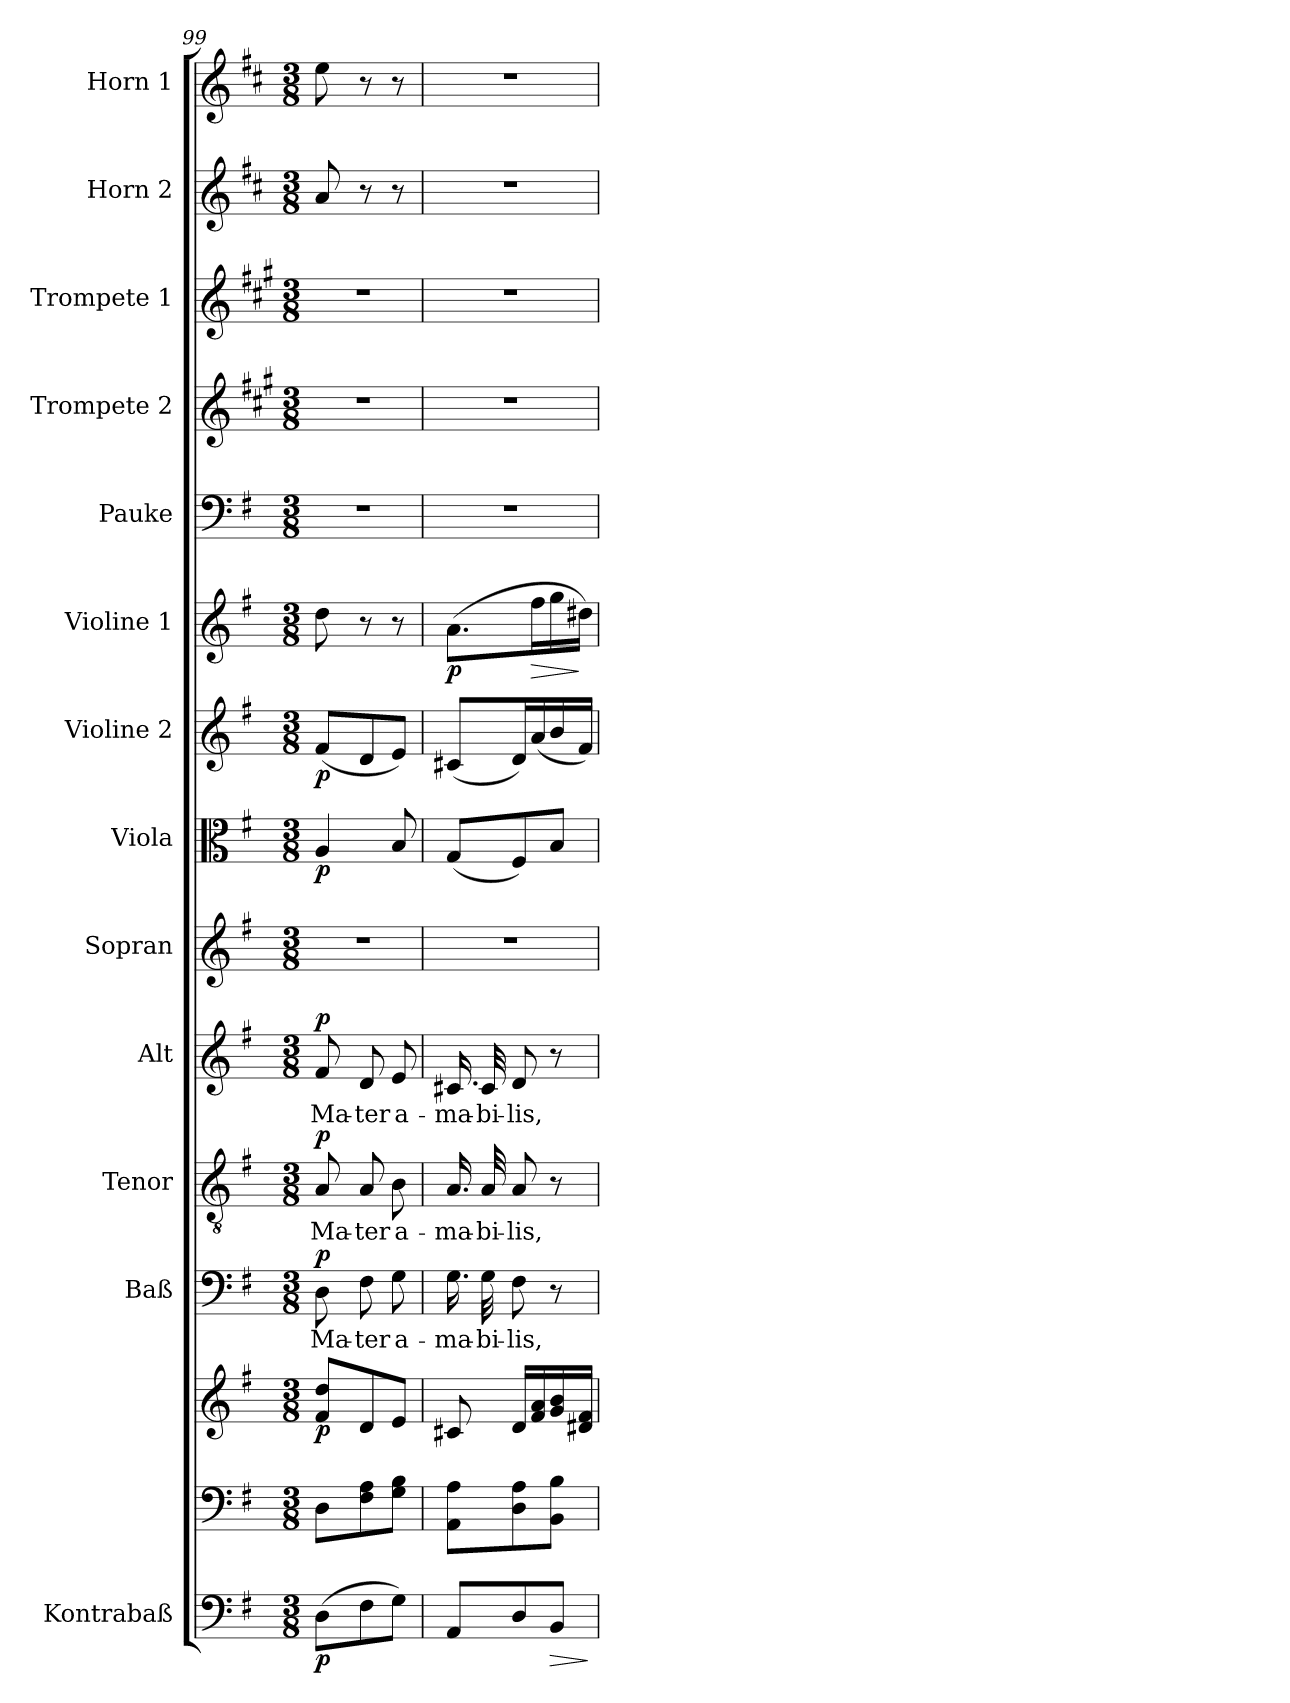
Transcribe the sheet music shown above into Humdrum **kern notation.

**kern	**dynam	**kern	**kern	**dynam	**kern	**text	**dynam	**kern	**text	**dynam	**kern	**text	**dynam	**kern	**kern	**dynam	**kern	**dynam	**kern	**dynam	**kern	**kern	**kern	**kern	**kern
*part14	*part14	*part13	*part13	*part13	*part12	*part12	*part12	*part11	*part11	*part11	*part10	*part10	*part10	*part9	*part8	*part8	*part7	*part7	*part6	*part6	*part5	*part4	*part3	*part2	*part1
*staff15	*staff15	*staff14	*staff13	*staff13/14	*staff12	*staff12	*staff12	*staff11	*staff11	*staff11	*staff10	*staff10	*staff10	*staff9	*staff8	*staff8	*staff7	*staff7	*staff6	*staff6	*staff5	*staff4	*staff3	*staff2	*staff1
*I"Kontrabaß	*	*	*	*	*I"Baß	*	*	*I"Tenor	*	*	*I"Alt	*	*	*I"Sopran	*I"Viola	*	*I"Violine 2	*	*I"Violine 1	*	*I"Pauke	*I"Trompete 2	*I"Trompete 1	*I"Horn 2	*I"Horn 1
*I'Kb.	*	*	*	*	*	*	*	*	*	*	*	*	*	*	*I'Vla.	*	*I'Vl. 2	*	*I'Vl. 1	*	*	*I'Tr. 2	*I'Tr. 1	*I'Hr. 2	*I'Hr. 1
*clefF4	*	*clefF4	*clefG2	*	*clefF4	*	*	*clefGv2	*	*	*clefG2	*	*	*clefG2	*clefC3	*	*clefG2	*	*clefG2	*	*clefF4	*clefG2	*clefG2	*clefG2	*clefG2
*ITrd7c12	*	*	*	*	*	*	*	*	*	*	*	*	*	*	*	*	*	*	*	*	*	*ITrd1c2	*ITrd1c2	*ITrd4c7	*ITrd4c7
*k[f#]	*	*k[f#]	*k[f#]	*	*k[f#]	*	*	*k[f#]	*	*	*k[f#]	*	*	*k[f#]	*k[f#]	*	*k[f#]	*	*k[f#]	*	*k[f#]	*k[f#]	*k[f#]	*k[f#]	*k[f#]
*G:	*	*G:	*G:	*	*G:	*	*	*G:	*	*	*G:	*	*	*G:	*G:	*	*G:	*	*G:	*	*G:	*G:	*G:	*G:	*G:
*M3/8	*	*M3/8	*M3/8	*	*M3/8	*	*	*M3/8	*	*	*M3/8	*	*	*M3/8	*M3/8	*	*M3/8	*	*M3/8	*	*M3/8	*M3/8	*M3/8	*M3/8	*M3/8
=99	=99	=99	=99	=99	=99	=99	=99	=99	=99	=99	=99	=99	=99	=99	=99	=99	=99	=99	=99	=99	=99	=99	=99	=99	=99
!	!LO:DY:b	!	!	!LO:DY:b	!	!LO:LY:b	!LO:DY:a	!	!LO:LY:b	!LO:DY:a	!	!LO:LY:b	!LO:DY:a	!	!	!LO:DY:b	!	!LO:DY:b	!	!	!	!	!	!	!
(>8DD\L	p	8D\L	8f#/ 8dd/L	p	8D\	Ma-	p	8A/	Ma-	p	8f#/	Ma-	p	4.r	4A/	p	(<8f#/L	p	8dd\	.	4.r	4.r	4.r	8d/	8a\
!	!	!	!	!	!	!LO:LY:b	!	!	!LO:LY:b	!	!	!LO:LY:b	!	!	!	!	!	!	!	!	!	!	!	!	!
8FF#\	.	8F#\ 8A\	8d/	.	8F#\	-ter	.	8A/	-ter	.	8d/	-ter	.	.	.	.	8d/	.	8r	.	.	.	.	8r	8r
!	!	!	!	!	!	!LO:LY:b	!	!	!LO:LY:b	!	!	!LO:LY:b	!	!	!	!	!	!	!	!	!	!	!	!	!
8GG\J)	.	8G\ 8B\J	8e/J	.	8G\	a-	.	8B\	a-	.	8e/	a-	.	.	8B/	.	8e/J)	.	8r	.	.	.	.	8r	8r
=100	=100	=100	=100	=100	=100	=100	=100	=100	=100	=100	=100	=100	=100	=100	=100	=100	=100	=100	=100	=100	=100	=100	=100	=100	=100
!	!	!	!	!	!	!LO:LY:b	!	!	!LO:LY:b	!	!	!LO:LY:b	!	!	!	!	!	!	!	!LO:DY:b	!	!	!	!	!
8AAA/L	.	8AA\ 8A\L	8c#X/	.	16.G\	-ma-	.	16.A/	-ma-	.	16.c#X/	-ma-	.	4.r	(<8G/L	.	(<8c#X/L	.	(>8.a\L	p	4.r	4.r	4.r	4.r	4.r
!	!	!	!	!	!	!LO:LY:b	!	!	!LO:LY:b	!	!	!LO:LY:b	!	!	!	!	!	!	!	!	!	!	!	!	!
.	.	.	.	.	32G\	-bi-	.	32A/	-bi-	.	32c#/	-bi-	.	.	.	.	.	.	.	.	.	.	.	.	.
!	!	!	!	!	!	!LO:LY:b	!	!	!LO:LY:b	!	!	!LO:LY:b	!	!	!	!	!	!	!	!	!	!	!	!	!
8DD/	.	8D\ 8A\	16d/LL	.	8F#\	-lis,	.	8A/	-lis,	.	8d/	-lis,	.	.	8F#/)	.	16d/L)	.	.	.	.	.	.	.	.
!	!	!	!	!	!	!	!	!	!	!	!	!	!	!	!	!	!	!	!	!LO:HP:b	!	!	!	!	!
.	.	.	16f#/ 16a/	.	.	.	.	.	.	.	.	.	.	.	.	.	(<16a/	.	16ff#\L	>	.	.	.	.	.
!	!LO:HP:b	!	!	!	!	!	!	!	!	!	!	!	!	!	!	!	!	!	!	!	!	!	!	!	!
8BBB/J	>	8BB\ 8B\J	16g/ 16b/	.	8r	.	.	8r	.	.	8r	.	.	.	8B/J	.	16b/	.	16gg\	.	.	.	.	.	.
.	.	.	16d#X/ 16f#/JJ	.	.	.	.	.	.	.	.	.	.	.	.	.	16f#/JJ)	.	16dd#X\JJ)	]	.	.	.	.	.
.	]	.	.	.	.	.	.	.	.	.	.	.	.	.	.	.	.	.	.	.	.	.	.	.	.
=	=	=	=	=	=	=	=	=	=	=	=	=	=	=	=	=	=	=	=	=	=	=	=	=	=
*-	*-	*-	*-	*-	*-	*-	*-	*-	*-	*-	*-	*-	*-	*-	*-	*-	*-	*-	*-	*-	*-	*-	*-	*-	*-
